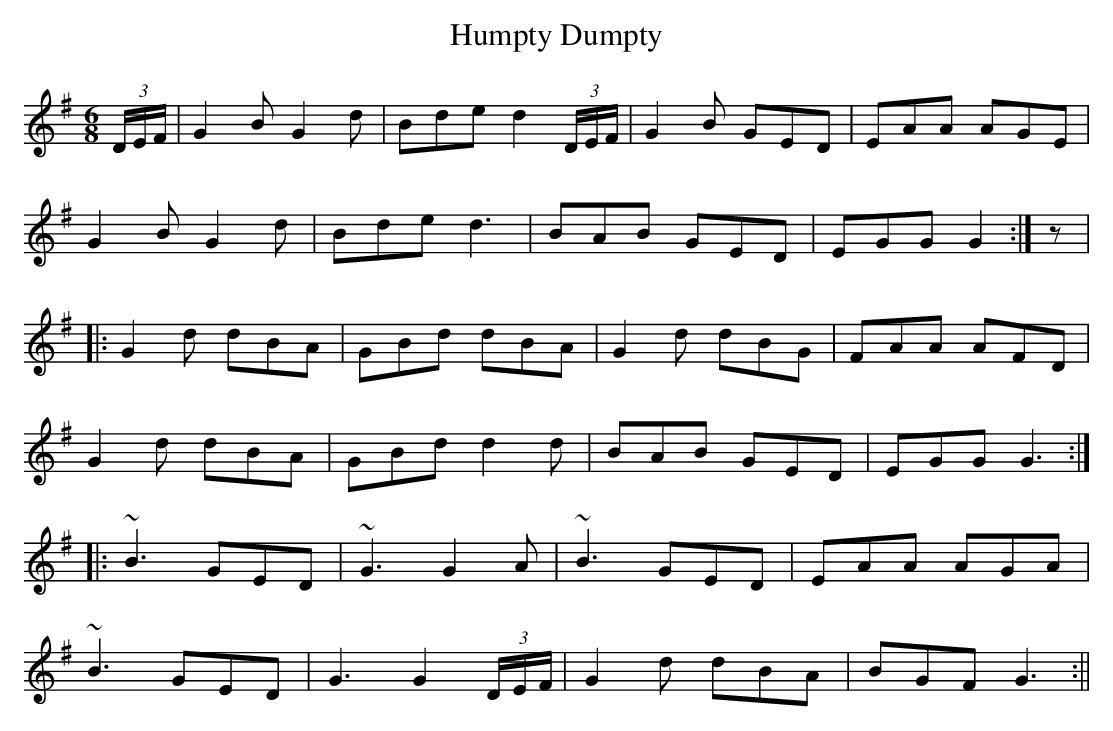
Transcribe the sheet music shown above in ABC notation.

X:1
T:Humpty Dumpty
M:6/8
L:1/8
K:G
(3D/E/F/|G2 B G2 d|Bde d2 (3D/E/F/|G2 B GED|EAA AGE|
G2 B G2 d|Bde d3|BAB GED|EGG G2:|z|
|:G2 d dBA|GBd dBA|G2 d dBG|FAA AFD|
G2 d dBA|GBd d2 d|BAB GED|EGG G3:|
|:~B3 GED|~G3 G2 A|~B3 GED|EAA AGA|
~B3 GED|G3 G2 (3D/E/F/|G2 d dBA|BGF G3:||
